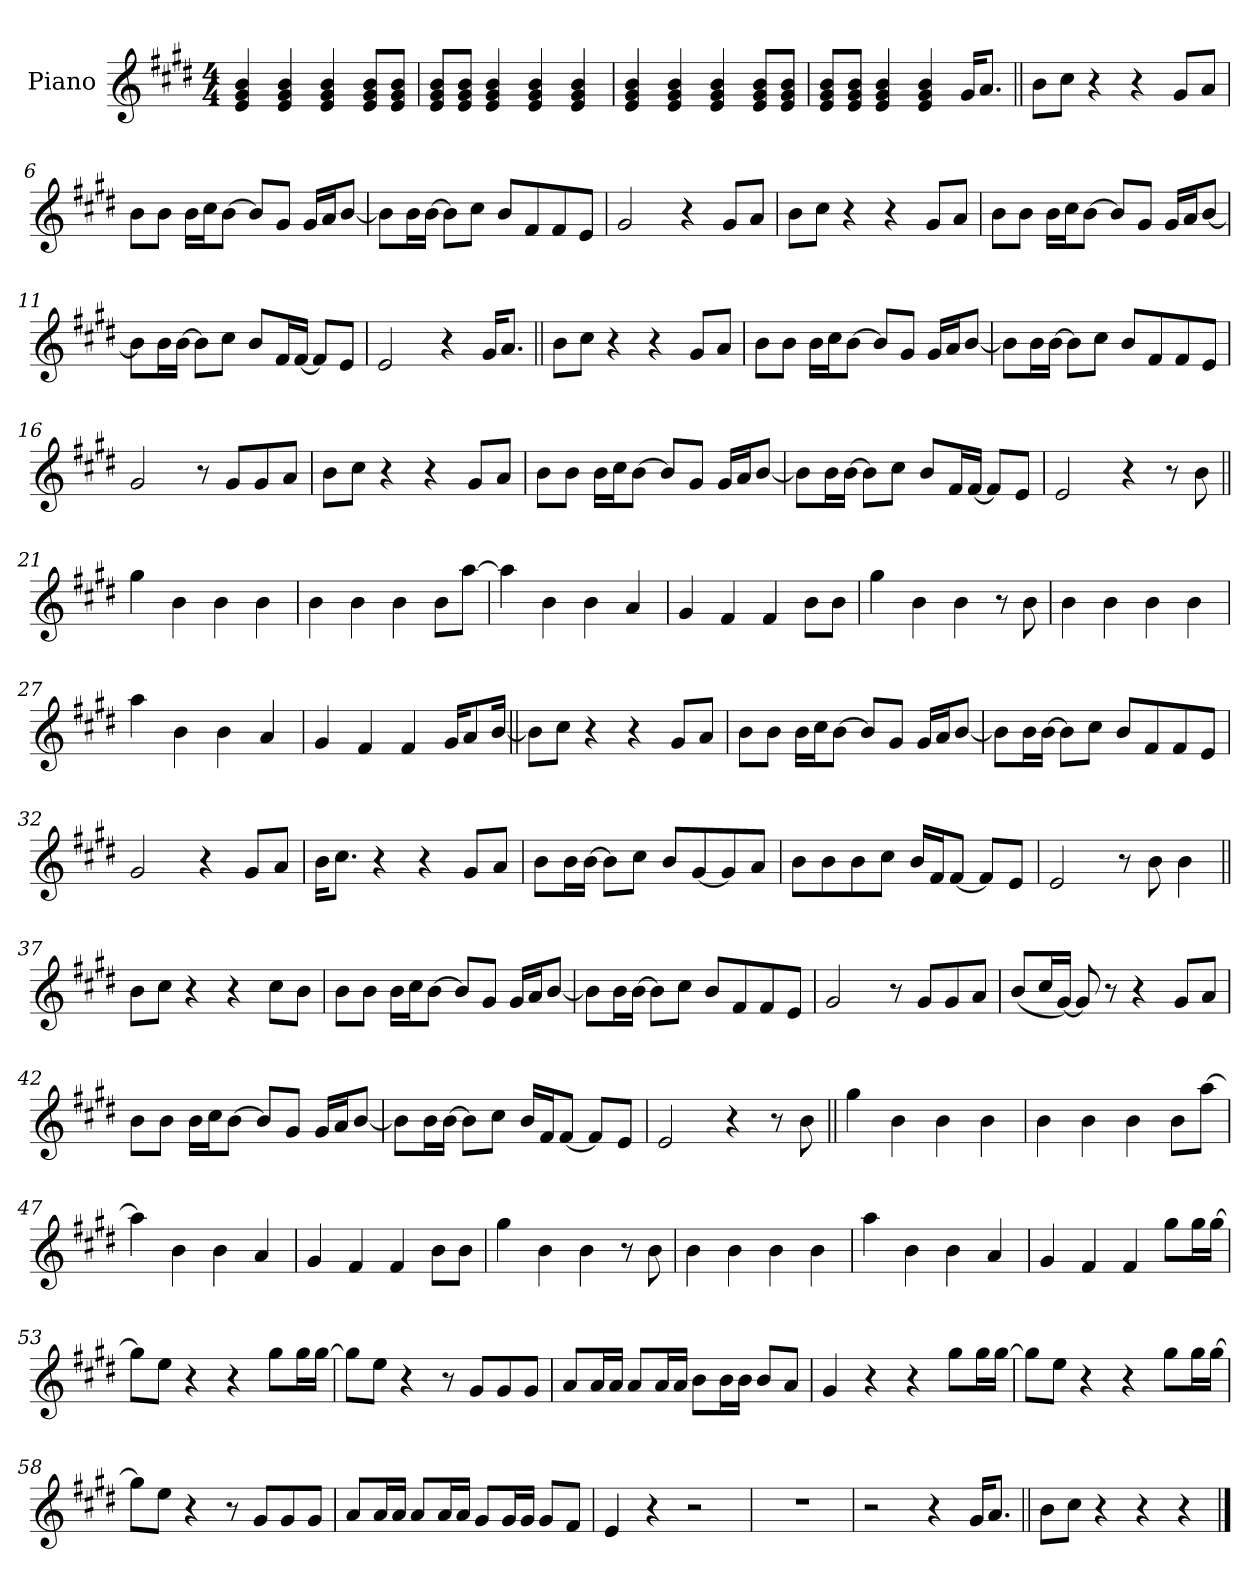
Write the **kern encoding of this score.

**kern
*part1
*staff1
*I"Piano
*I'Pno.
*clefG2
*k[f#c#g#d#]
*M4/4
*MM120
=1
4e! 4g#! 4b!
4e! 4g#! 4b!
4e! 4g#! 4b!
8e! 8g#! 8b!L
8e! 8g#! 8b!J
=2
8e! 8g#! 8b!L
8e! 8g#! 8b!J
4e! 4g#! 4b!
4e! 4g#! 4b!
4e! 4g#! 4b!
=3
4e! 4g#! 4b!
4e! 4g#! 4b!
4e! 4g#! 4b!
8e! 8g#! 8b!L
8e! 8g#! 8b!J
=4
8e! 8g#! 8b!L
8e! 8g#! 8b!J
4e! 4g#! 4b!
4e! 4g#! 4b!
16g#KL
8.aJ
=5||
8bL
8cc#J
4r
4r
8g#L
8aJ
=6
8bL
8bJ
16bLL
16cc#J
[8bJ
8bL]
8g#J
16g#LL
16aJ
[8bJ
=7
8bL]
16bL
[16bJJ
8bL]
8cc#J
8bL
8f#
8f#
8eJ
=8
2g#
4r
8g#L
8aJ
=9
8bL
8cc#J
4r
4r
8g#L
8aJ
=10
8bL
8bJ
16bLL
16cc#J
[8bJ
8bL]
8g#J
16g#LL
16aJ
[8bJ
=11
8bL]
16bL
[16bJJ
8bL]
8cc#J
8bL
16f#L
[16f#JJ
8f#L]
8eJ
=12
2e
4r
16g#KL
8.aJ
=13||
8bL
8cc#J
4r
4r
8g#L
8aJ
=14
8bL
8bJ
16bLL
16cc#J
[8bJ
8bL]
8g#J
16g#LL
16aJ
[8bJ
=15
8bL]
16bL
[16bJJ
8bL]
8cc#J
8bL
8f#
8f#
8eJ
=16
2g#
8r
8g#L
8g#
8aJ
=17
8bL
8cc#J
4r
4r
8g#L
8aJ
=18
8bL
8bJ
16bLL
16cc#J
[8bJ
8bL]
8g#J
16g#LL
16aJ
[8bJ
=19
8bL]
16bL
[16bJJ
8bL]
8cc#J
8bL
16f#L
[16f#JJ
8f#L]
8eJ
=20
2e
4r
8r
8b
=21||
4gg#
4b
4b
4b
=22
4b
4b
4b
8bL
[8aaJ
=23
4aa]
4b
4b
4a
=24
4g#
4f#
4f#
8bL
8bJ
=25
4gg#
4b
4b
8r
8b
=26
4b
4b
4b
4b
=27
4aa
4b
4b
4a
=28
4g#
4f#
4f#
16g#KL
8a
[16bJk
=29||
8bL]
8cc#J
4r
4r
8g#L
8aJ
=30
8bL
8bJ
16bLL
16cc#J
[8bJ
8bL]
8g#J
16g#LL
16aJ
[8bJ
=31
8bL]
16bL
[16bJJ
8bL]
8cc#J
8bL
8f#
8f#
8eJ
=32
2g#
4r
8g#L
8aJ
=33
16bKL
8.cc#J
4r
4r
8g#L
8aJ
=34
8bL
16bL
[16bJJ
8bL]
8cc#J
8bL
[8g#
8g#]
8aJ
=35
8bL
8b
8b
8cc#J
16bLL
16f#J
[8f#J
8f#L]
8eJ
=36
2e
8r
8b
4b
=37||
8bL
8cc#J
4r
4r
8cc#L
8bJ
=38
8bL
8bJ
16bLL
16cc#J
[8bJ
8bL]
8g#J
16g#LL
16aJ
[8bJ
=39
8bL]
16bL
[16bJJ
8bL]
8cc#J
8bL
8f#
8f#
8eJ
=40
2g#
8r
8g#L
8g#
8aJ
=41
(8bL
16cc#L
[16g#JJ)
8g#]
8r
4r
8g#L
8aJ
=42
8bL
8bJ
16bLL
16cc#J
[8bJ
8bL]
8g#J
16g#LL
16aJ
[8bJ
=43
8bL]
16bL
[16bJJ
8bL]
8cc#J
16bLL
16f#J
[8f#J
8f#L]
8eJ
=44
2e
4r
8r
8b
=45||
4gg#
4b
4b
4b
=46
4b
4b
4b
8bL
[8aaJ
=47
4aa]
4b
4b
4a
=48
4g#
4f#
4f#
8bL
8bJ
=49
4gg#
4b
4b
8r
8b
=50
4b
4b
4b
4b
=51
4aa
4b
4b
4a
=52
4g#
4f#
4f#
8gg#L
16gg#L
[16gg#JJ
=53
8gg#L]
8eeJ
4r
4r
8gg#L
16gg#L
[16gg#JJ
=54
8gg#L]
8eeJ
4r
8r
8g#L
8g#
8g#J
=55
8aL
16aL
16aJJ
8aL
16aL
16aJJ
8bL
16bL
16bJJ
8bL
8aJ
=56
4g#
4r
4r
8gg#L
16gg#L
[16gg#JJ
=57
8gg#L]
8eeJ
4r
4r
8gg#L
16gg#L
[16gg#JJ
=58
8gg#L]
8eeJ
4r
8r
8g#L
8g#
8g#J
=59
8aL
16aL
16aJJ
8aL
16aL
16aJJ
8g#L
16g#L
16g#JJ
8g#L
8f#J
=60
4e
4r
2r
=61
1r
=62
2r
4r
16g#KL
8.aJ
=63||
8bL
8cc#J
4r
4r
4r
==
*-
